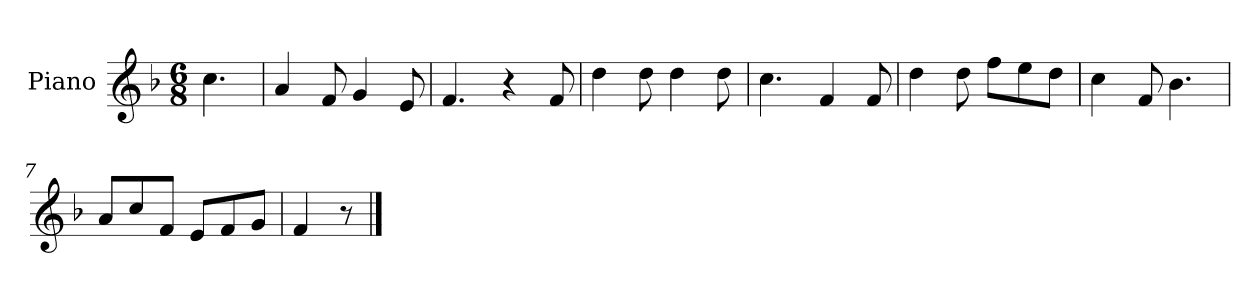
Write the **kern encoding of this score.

**kern
*part1
*staff1
*I"Piano
*I'Pno.
*clefG2
*k[b-]
*M6/8
=
4.cc\
=1
4a/
8f/
4g/
8e/
=2
4.f/
4r
8f/
=3
4dd\
8dd\
4dd\
8dd\
=4
4.cc\
4f/
8f/
=5
4dd\
8dd\
8ff\L
8ee\
8dd\J
=6
4cc\
8f/
4.b-\
=7
8a/L
8cc/
8f/J
8e/L
8f/
8g/J
=8
4f/
8r
==
*-
